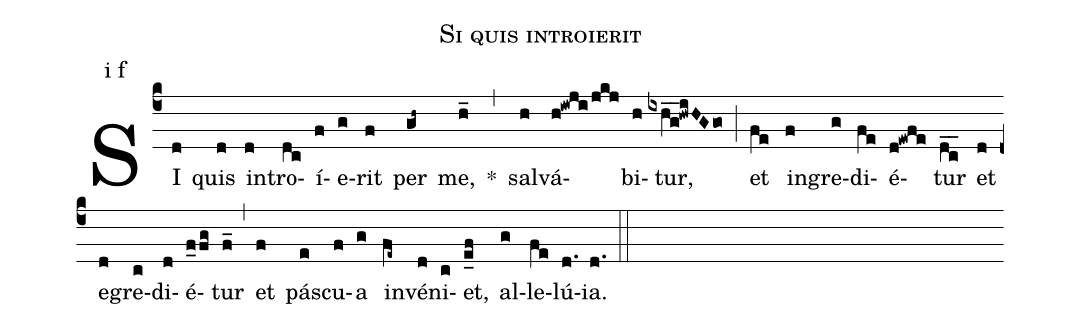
name: Si quis introierit;
annotation: i f;
mode: 1;
%%
(c4)
SI(d) quis(d) in(d)tro(dc)í(f)e(g)rit(f) per(gh~) me,(h_) *(,)
sal(h)vá(h!iwji/jkj)bi(h)tur,(ixhg__!hwiHGgo) (;)
et(fe) in(f)gre(g)di(fe)é(d!ewfe)tur(dc__) et(d) e(d)gre(c)di(d)é(f_0fg)tur(f_) (,)
et(f) pá(e)scu(f)a(g) in(fe~)vé(d)ni(c)et,(e_f) al(g)le(fe)lú(d.)ia.(d.) (::)
